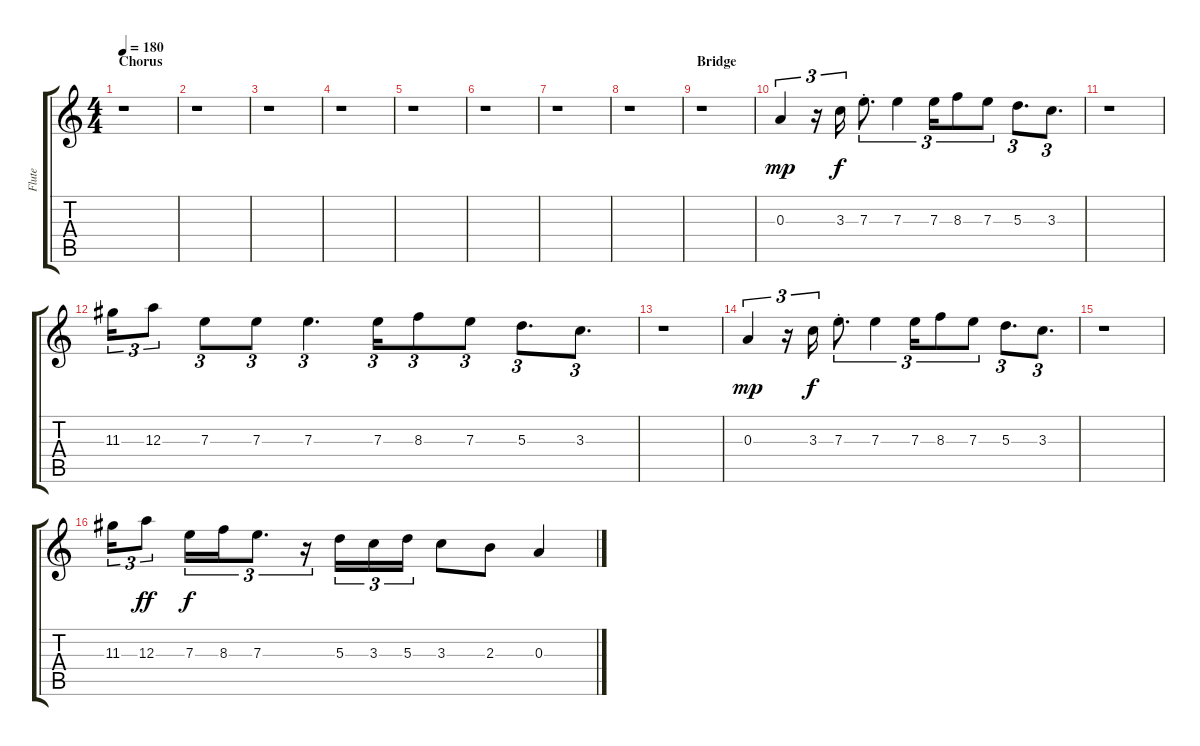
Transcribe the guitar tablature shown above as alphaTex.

\track ("Flute" "Flute") {instrument ocarina}
\staff {score tabs}
\tuning (A5 E5 A4 E4 A3 E3) {hide}
\ts (4 4)
\section ("" "Chorus")
\tempo 180
\clef g2
\ks c
r.1{dy f} |
r.1 |
r.1 |
r.1 |
r.1 |
r.1 |
r.1 |
r.1 |
\section ("" "Bridge")
r.1 |
0.3.4{tu (3 2) dy mp} r.16{tu (3 2)} 3.3.16{tu (3 2) dy f} 7.3{st}.8{d tu (3 2)} 7.3.4{tu (3 2)} 7.3.16{tu (3 2)} 8.3.8{tu (3 2)} 7.3.8{tu (3 2)} 5.3.8{d tu (3 2)} 3.3.8{d tu (3 2)} |
r.1 |
11.3.16{tu (3 2)} 12.3.8{tu (3 2)} 7.3.8{tu (3 2)} 7.3.8{tu (3 2)} 7.3.4{d tu (3 2)} 7.3.16{tu (3 2)} 8.3.8{tu (3 2)} 7.3.8{tu (3 2)} 5.3.8{d tu (3 2)} 3.3.8{d tu (3 2)} |
r.1 |
0.3.4{tu (3 2) dy mp} r.16{tu (3 2)} 3.3.16{tu (3 2) dy f} 7.3{st}.8{d tu (3 2)} 7.3.4{tu (3 2)} 7.3.16{tu (3 2)} 8.3.8{tu (3 2)} 7.3.8{tu (3 2)} 5.3.8{d tu (3 2)} 3.3.8{d tu (3 2)} |
r.1 |
11.3.16{tu (3 2)} 12.3.8{tu (3 2) dy ff} 7.3.16{tu (3 2) dy f} 8.3.16{tu (3 2)} 7.3.8{d tu (3 2)} r.16{tu (3 2)} 5.3.16{tu (3 2)} 3.3.16{tu (3 2)} 5.3.16{tu (3 2)} 3.3.8 2.3.8 0.3.4
